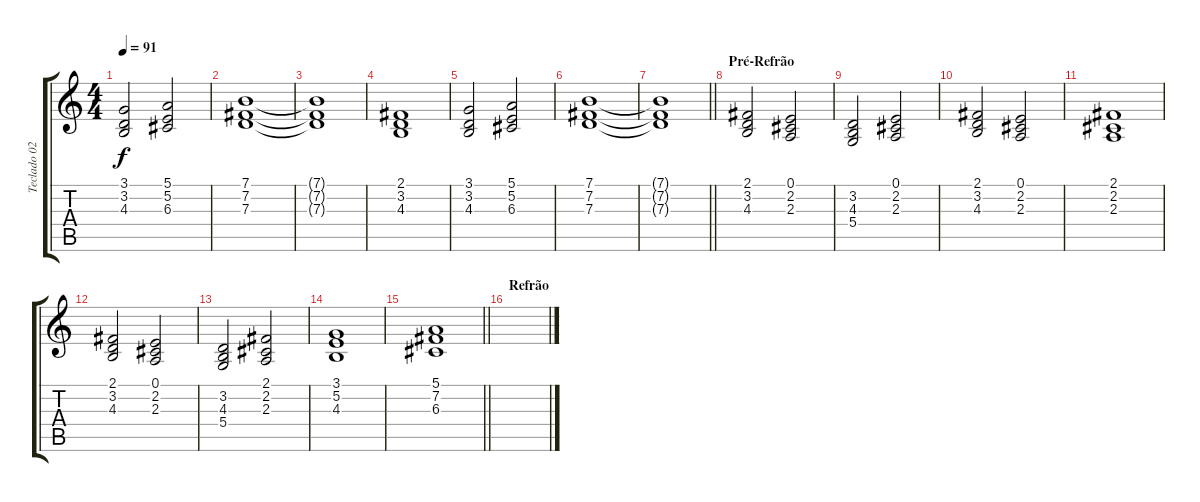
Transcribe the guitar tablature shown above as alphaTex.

\track ("Teclado 02" "Teclado 02") {instrument stringensemble1}
\staff {score tabs}
\tuning (E4 B3 G3 D3 A2 E2) {hide}
\ts (4 4)
\tempo 91
\clef g2
\ks c
(3.1 3.2 4.3).2{dy f} (5.1 5.2 6.3).2 |
(7.1 7.2 7.3).1 |
(7.1{t} 7.2{t} 7.3{t}).1 |
(2.1 3.2 4.3).1 |
(3.1 3.2 4.3).2 (5.1 5.2 6.3).2 |
(7.1 7.2 7.3).1 |
\barLineRight lightlight
(7.1{t} 7.2{t} 7.3{t}).1 |
\section ("" "Pré-Refrão")
(2.1 3.2 4.3).2 (0.1 2.2 2.3).2 |
(3.2 4.3 5.4).2 (0.1 2.2 2.3).2 |
(2.1 3.2 4.3).2 (0.1 2.2 2.3).2 |
(2.1 2.2 2.3).1 |
(2.1 3.2 4.3).2 (0.1 2.2 2.3).2 |
(3.2 4.3 5.4).2 (2.1 2.2 2.3).2 |
(3.1 5.2 4.3).1 |
\barLineRight lightlight
(5.1 7.2 6.3).1 |
\section ("" "Refrão")
